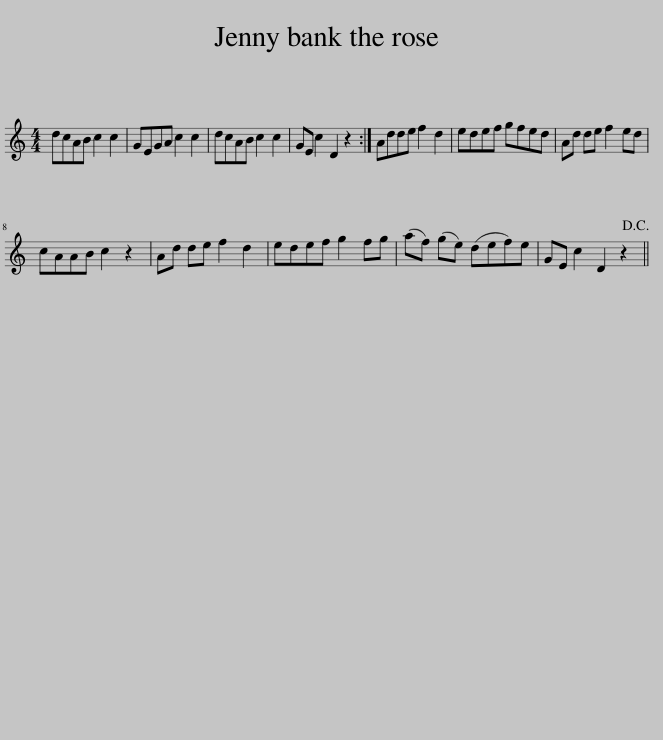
X:1
L:1/8
M:4/4
I:linebreak $
K:C
V:1 treble
V:1
 dcAB c2 c2 | GEGA c2 c2 | dcAB c2 c2 | GE c2 D2 z2 :| Adde f2 d2 | %5
 edef gfed | Ad de f2 ed |$ cAAB c2 z2 | Ad de f2 d2 | edef g2 fg | %10
 (af) (ge) (def)e | GE c2 D2 z2!D.C.! || %12
